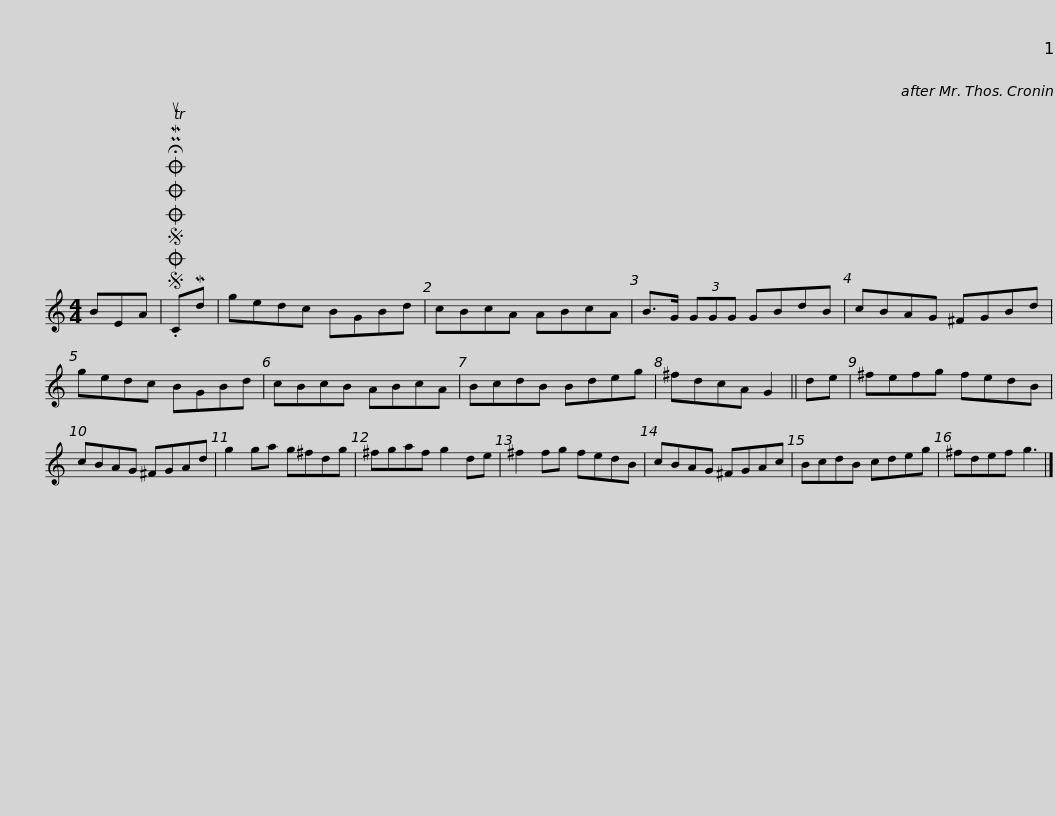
X:1
L:1/8
M:4/4
I:linebreak $
K:C
V:1 treble
V:1
 BEA |SOSOOO .!fermata!PMTuCMd | gedc BGBd | cBcA ABcA | B>G (3GGG GBdB | %5
 cBAG ^FGBd |$ gedc BGBd | cBcB ABcA | BcdB Bdeg | ^fdcA G2 || %10
 de | ^fefg fedB |$ cBAG ^FGAd | g2 ga g^fdg | ^fgaf g2 de | %15
 ^f2 fg fedB | cBAG ^FGAc | BcdB cdeg |$ ^fdef g3 |] %19
